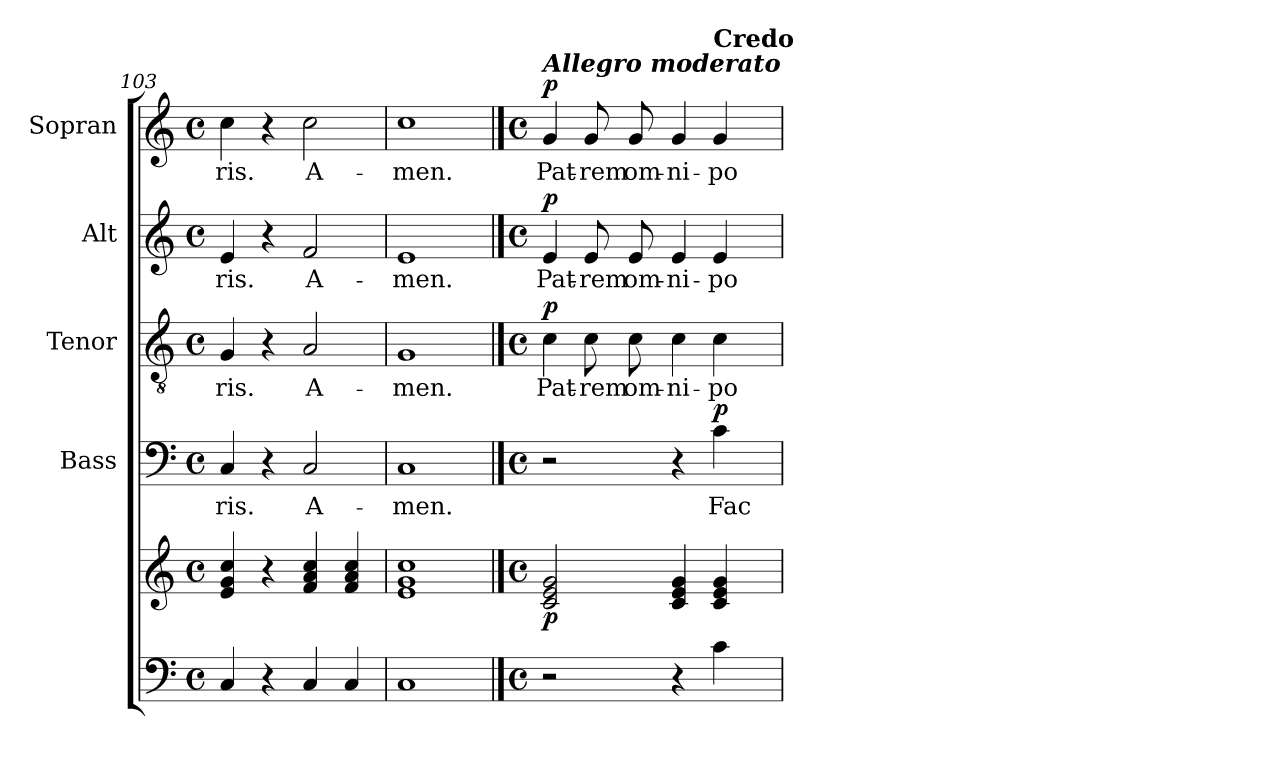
**kern	**kern	**dynam	**kern	**text	**dynam	**kern	**text	**dynam	**kern	**text	**dynam	**kern	**text	**dynam
*part5	*part5	*part5	*part4	*part4	*part4	*part3	*part3	*part3	*part2	*part2	*part2	*part1	*part1	*part1
*staff6	*staff5	*staff5/6	*staff4	*staff4	*staff4	*staff3	*staff3	*staff3	*staff2	*staff2	*staff2	*staff1	*staff1	*staff1
*	*	*	*I"Bass	*	*	*I"Tenor	*	*	*I"Alt	*	*	*I"Sopran	*	*
*	*	*	*I'B.	*	*	*I'T.	*	*	*I'A.	*	*	*I'S.	*	*
*clefF4	*clefG2	*	*clefF4	*	*	*clefGv2	*	*	*clefG2	*	*	*clefG2	*	*
*k[]	*k[]	*	*k[]	*	*	*k[]	*	*	*k[]	*	*	*k[]	*	*
*C:	*C:	*	*C:	*	*	*C:	*	*	*C:	*	*	*C:	*	*
*M4/4	*M4/4	*	*M4/4	*	*	*M4/4	*	*	*M4/4	*	*	*M4/4	*	*
*met(c)	*met(c)	*	*met(c)	*	*	*met(c)	*	*	*met(c)	*	*	*met(c)	*	*
=103	=103	=103	=103	=103	=103	=103	=103	=103	=103	=103	=103	=103	=103	=103
!	!	!	!	!LO:LY:b	!	!	!LO:LY:b	!	!	!LO:LY:b	!	!	!LO:LY:b	!
4C/	4e/ 4g/ 4cc/	.	4C/	-ris.	.	4G/	-ris.	.	4e/	-ris.	.	4cc\	-ris.	.
4r	4r	.	4r	.	.	4r	.	.	4r	.	.	4r	.	.
!	!	!	!	!LO:LY:b	!	!	!LO:LY:b	!	!	!LO:LY:b	!	!	!LO:LY:b	!
4C/	4f/ 4a/ 4cc/	.	2C/	A-	.	2A/	A-	.	2f/	A-	.	2cc\	A-	.
4C/	4f/ 4a/ 4cc/	.	.	.	.	.	.	.	.	.	.	.	.	.
=104	=104	=104	=104	=104	=104	=104	=104	=104	=104	=104	=104	=104	=104	=104
!	!	!	!	!LO:LY:b	!	!	!LO:LY:b	!	!	!LO:LY:b	!	!	!LO:LY:b	!
1C	1e 1g 1cc	.	1C	-men.	.	1G	-men.	.	1e	-men.	.	1cc	-men.	.
!!LO:LB:g=z
==105	==105	==105	==105	==105	==105	==105	==105	==105	==105	==105	==105	==105	==105	==105
*M4/4	*M4/4	*	*M4/4	*	*	*M4/4	*	*	*M4/4	*	*	*M4/4	*	*
*met(c)	*met(c)	*	*met(c)	*	*	*met(c)	*	*	*met(c)	*	*	*met(c)	*	*
!	!	!	!	!	!	!	!	!	!	!	!	!LO:TX:a:Bi:t=Allegro moderato	!	!
!	!	!LO:DY:b	!	!	!	!	!LO:LY:b	!LO:DY:a	!	!LO:LY:b	!LO:DY:a	!	!LO:LY:b	!LO:DY:a
2r	2c/ 2e/ 2g/	p	2r	.	.	4c\	Pat-	p	4e/	Pat-	p	4g/	Pat-	p
!	!	!	!	!	!	!	!LO:LY:b	!	!	!LO:LY:b	!	!	!LO:LY:b	!
.	.	.	.	.	.	8c\	-rem	.	8e/	-rem	.	8g/	-rem	.
!	!	!	!	!	!	!	!LO:LY:b	!	!	!LO:LY:b	!	!	!LO:LY:b	!
.	.	.	.	.	.	8c\	om-	.	8e/	om-	.	8g/	om-	.
!	!	!	!	!	!	!	!LO:LY:b	!	!	!LO:LY:b	!	!	!LO:LY:b	!
4r	4c/ 4e/ 4g/	.	4r	.	.	4c\	-ni-	.	4e/	-ni-	.	4g/	-ni-	.
!	!	!	!	!	!	!	!	!	!	!	!	!LO:TX:a:B:t=Credo	!	!
!	!	!	!	!LO:LY:b	!LO:DY:a	!	!LO:LY:b	!	!	!LO:LY:b	!	!	!LO:LY:b	!
4c\	4c/ 4e/ 4g/	.	4c\	Fac-	p	4c\	-po-	.	4e/	-po-	.	4g/	-po-	.
=	=	=	=	=	=	=	=	=	=	=	=	=	=	=
*-	*-	*-	*-	*-	*-	*-	*-	*-	*-	*-	*-	*-	*-	*-
